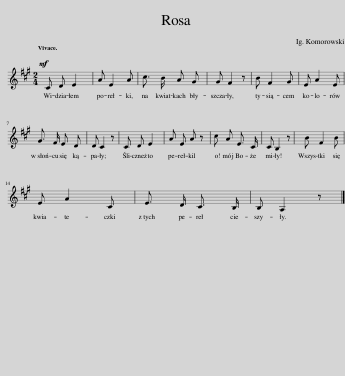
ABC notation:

X:1
L:1/8
M:2/4
I:linebreak $
K:A
V:1 treble
V:1
!mf! C D E2 | A E2 A | c3/2 B/ A G | G F2 z | B F2 G | %5
 E A2 E |$ G3/2 F/ E D | D C2 z | C D E2 | A E A z | %10
 c A E3/2 C/ | C B,2 z | B F2 B |$ E A2 C | E3/2 D/ C3/2 B,/ | %15
 B, A,2 z |] %16
